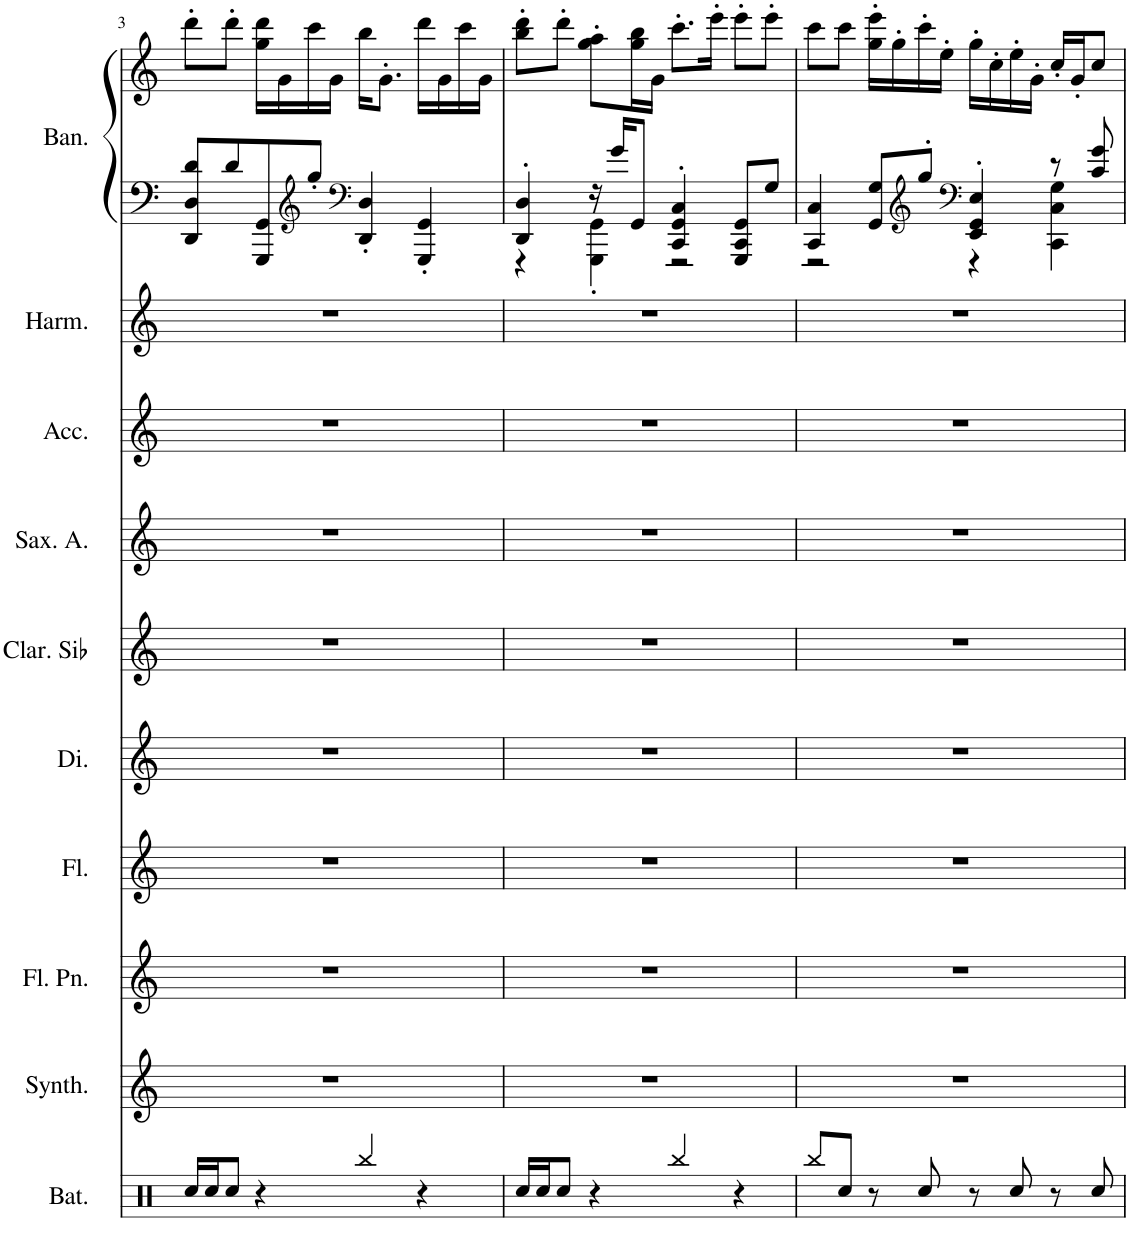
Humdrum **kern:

**kern	**kern	**kern	**kern	**kern	**kern	**kern	**kern	**kern	**kern	**kern
*part10	*part9	*part8	*part7	*part6	*part5	*part4	*part3	*part2	*part1	*part1
*staff11	*staff10	*staff9	*staff8	*staff7	*staff6	*staff5	*staff4	*staff3	*staff2	*staff1
*I"Batterie	*I"Synthétiseur de sinusoïdes	*I"Flûte de Pan	*I"Flûte	*I"Dizi	*I"Clarinette en Sib	*I"Saxophone Alto	*I"Accordéon	*I"Harmonica chromatique en Do 14 trous	*I"Bandonéon	*
*I'Bat.	*I'Synth.	*I'Fl. Pn.	*I'Fl.	*I'Di.	*I'Clar. Sib	*I'Sax. A.	*I'Acc.	*I'Harm.	*I'Ban.	*
!!LO:PB:g=z
*clefX	*clefG2	*clefG2	*clefG2	*clefG2	*clefG2	*clefG2	*clefG2	*clefG2	*clefF4	*clefG2
*	*	*	*	*Trd-7c-12	*Trd1c2	*Trd5c9	*	*	*	*
*k[]	*k[]	*k[]	*k[]	*k[]	*k[]	*k[]	*k[]	*k[]	*k[]	*k[]
*M4/4	*M4/4	*M4/4	*M4/4	*M4/4	*M4/4	*M4/4	*M4/4	*M4/4	*M4/4	*M4/4
=3	=3	=3	=3	=3	=3	=3	=3	=3	=3	=3
16Rcc/LL	1r	1r	1r	1r	1r	1r	1r	1r	8DD/ 8D/ 8d/L	8ddd'\L
16Rcc/J	.	.	.	.	.	.	.	.	.	.
8Rcc/J	.	.	.	.	.	.	.	.	8d/	8ddd'\J
4r	.	.	.	.	.	.	.	.	8GGG/ 8GG/	16gg\ 16ddd\LL
.	.	.	.	.	.	.	.	.	.	16g\
*	*	*	*	*	*	*	*	*	*clefG2	*
.	.	.	.	.	.	.	.	.	8gg'/J	16ccc\
.	.	.	.	.	.	.	.	.	.	16g\JJ
*	*	*	*	*	*	*	*	*	*clefF4	*
4Rbb/	.	.	.	.	.	.	.	.	4DD/' 4D/'	16bb\KL
.	.	.	.	.	.	.	.	.	.	8.g'\J
4r	.	.	.	.	.	.	.	.	4GGG/' 4GG/'	16ddd\LL
.	.	.	.	.	.	.	.	.	.	16g\
.	.	.	.	.	.	.	.	.	.	16ccc\
.	.	.	.	.	.	.	.	.	.	16g\JJ
=4	=4	=4	=4	=4	=4	=4	=4	=4	=4	=4
*	*	*	*	*	*	*	*	*	*^	*
16Rcc/LL	1r	1r	1r	1r	1r	1r	1r	1r	4DD/' 4D/'	4r	8bb\' 8ddd\'L
16Rcc/J	.	.	.	.	.	.	.	.	.	.	.
8Rcc/J	.	.	.	.	.	.	.	.	.	.	8ddd'\J
4r	.	.	.	.	.	.	.	.	16r	4GGG\' 4GG\'	8gg\' 8aa\'L
.	.	.	.	.	.	.	.	.	16g/KL	.	.
.	.	.	.	.	.	.	.	.	8GG/J	.	16gg\ 16bb\L
.	.	.	.	.	.	.	.	.	.	.	16g\JJ
4Rbb/	.	.	.	.	.	.	.	.	4CC/' 4GG/' 4C/'	2r	8.ccc'\L
.	.	.	.	.	.	.	.	.	.	.	16eee'\Jk
4r	.	.	.	.	.	.	.	.	8GGG/ 8CC/ 8GG/L	.	8eee'\L
.	.	.	.	.	.	.	.	.	8G/J	.	8eee'\J
=5	=5	=5	=5	=5	=5	=5	=5	=5	=5	=5	=5
8Rbb/L	1r	1r	1r	1r	1r	1r	1r	1r	4CC/ 4C/	2r	8ccc\L
8Rcc/J	.	.	.	.	.	.	.	.	.	.	8ccc\J
8r	.	.	.	.	.	.	.	.	8GG/ 8G/L	.	16gg\' 16eee\'LL
.	.	.	.	.	.	.	.	.	.	.	16gg'\
*	*	*	*	*	*	*	*	*	*clefG2	*	*
8Rcc/	.	.	.	.	.	.	.	.	8gg'/J	.	16ccc'\
.	.	.	.	.	.	.	.	.	.	.	16ee'\JJ
*	*	*	*	*	*	*	*	*	*clefF4	*	*
8r	.	.	.	.	.	.	.	.	4EE/' 4GG/' 4E/'	4r	16gg'\LL
.	.	.	.	.	.	.	.	.	.	.	16cc'\
8Rcc/	.	.	.	.	.	.	.	.	.	.	16ee'\
.	.	.	.	.	.	.	.	.	.	.	16g'\JJ
8r	.	.	.	.	.	.	.	.	8r	4CC\ 4C\ 4G\	16cc'/LL
.	.	.	.	.	.	.	.	.	.	.	16g'/J
8Rcc/	.	.	.	.	.	.	.	.	8c/ 8g/	.	8cc/J
*	*	*	*	*	*	*	*	*	*v	*v	*
=	=	=	=	=	=	=	=	=	=	=
*-	*-	*-	*-	*-	*-	*-	*-	*-	*-	*-
